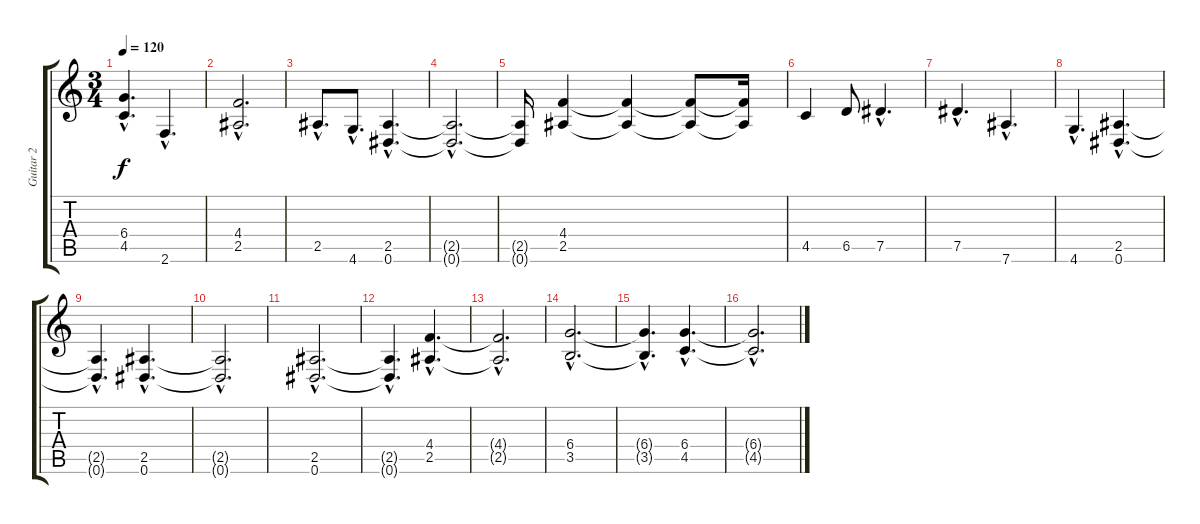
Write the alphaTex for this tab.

\track ("Guitar 2" "Guitar 2") {instrument distortionguitar}
\staff {score tabs}
\tuning (Eb4 Bb3 Gb3 Db3 Ab2 Eb2) {hide}
\ts (3 4)
\tempo 120
\clef g2
\ks c
(6.4{hac t} 4.5{hac t}).4{d dy f} 2.6{hac}.4{d} |
(4.4{hac} 2.5{hac}).2{d} |
2.5{hac}.8{d} 4.6{hac}.8{d} (2.5{hac} 0.6{hac}).4{d} |
(2.5{hac t} 0.6{hac t}).2{d} |
(2.5{t} 0.6{t}).16 (4.4 2.5).4 (4.4{t} 2.5{t}).4 (4.4{t} 2.5{t}).8 (4.4{t} 2.5{t}).16 |
4.5.4 6.5.8 7.5{hac}.4{d} |
7.5{hac}.4{d} 7.6{hac}.4{d} |
4.6{hac}.4{d} (2.5{hac} 0.6{hac}).4{d} |
(2.5{hac t} 0.6{hac t}).4{d} (2.5{hac} 0.6{hac}).4{d} |
(2.5{hac t} 0.6{hac t}).2{d} |
(2.5{hac} 0.6{hac}).2{d} |
(2.5{hac t} 0.6{hac t}).4{d} (4.4{hac} 2.5{hac}).4{d} |
(4.4{hac t} 2.5{hac t}).2{d} |
(6.4{hac} 3.5{hac}).2{d} |
(6.4{hac t} 3.5{hac t}).4{d} (6.4{hac} 4.5{hac}).4{d} |
(6.4{hac t} 4.5{hac t}).2{d}
